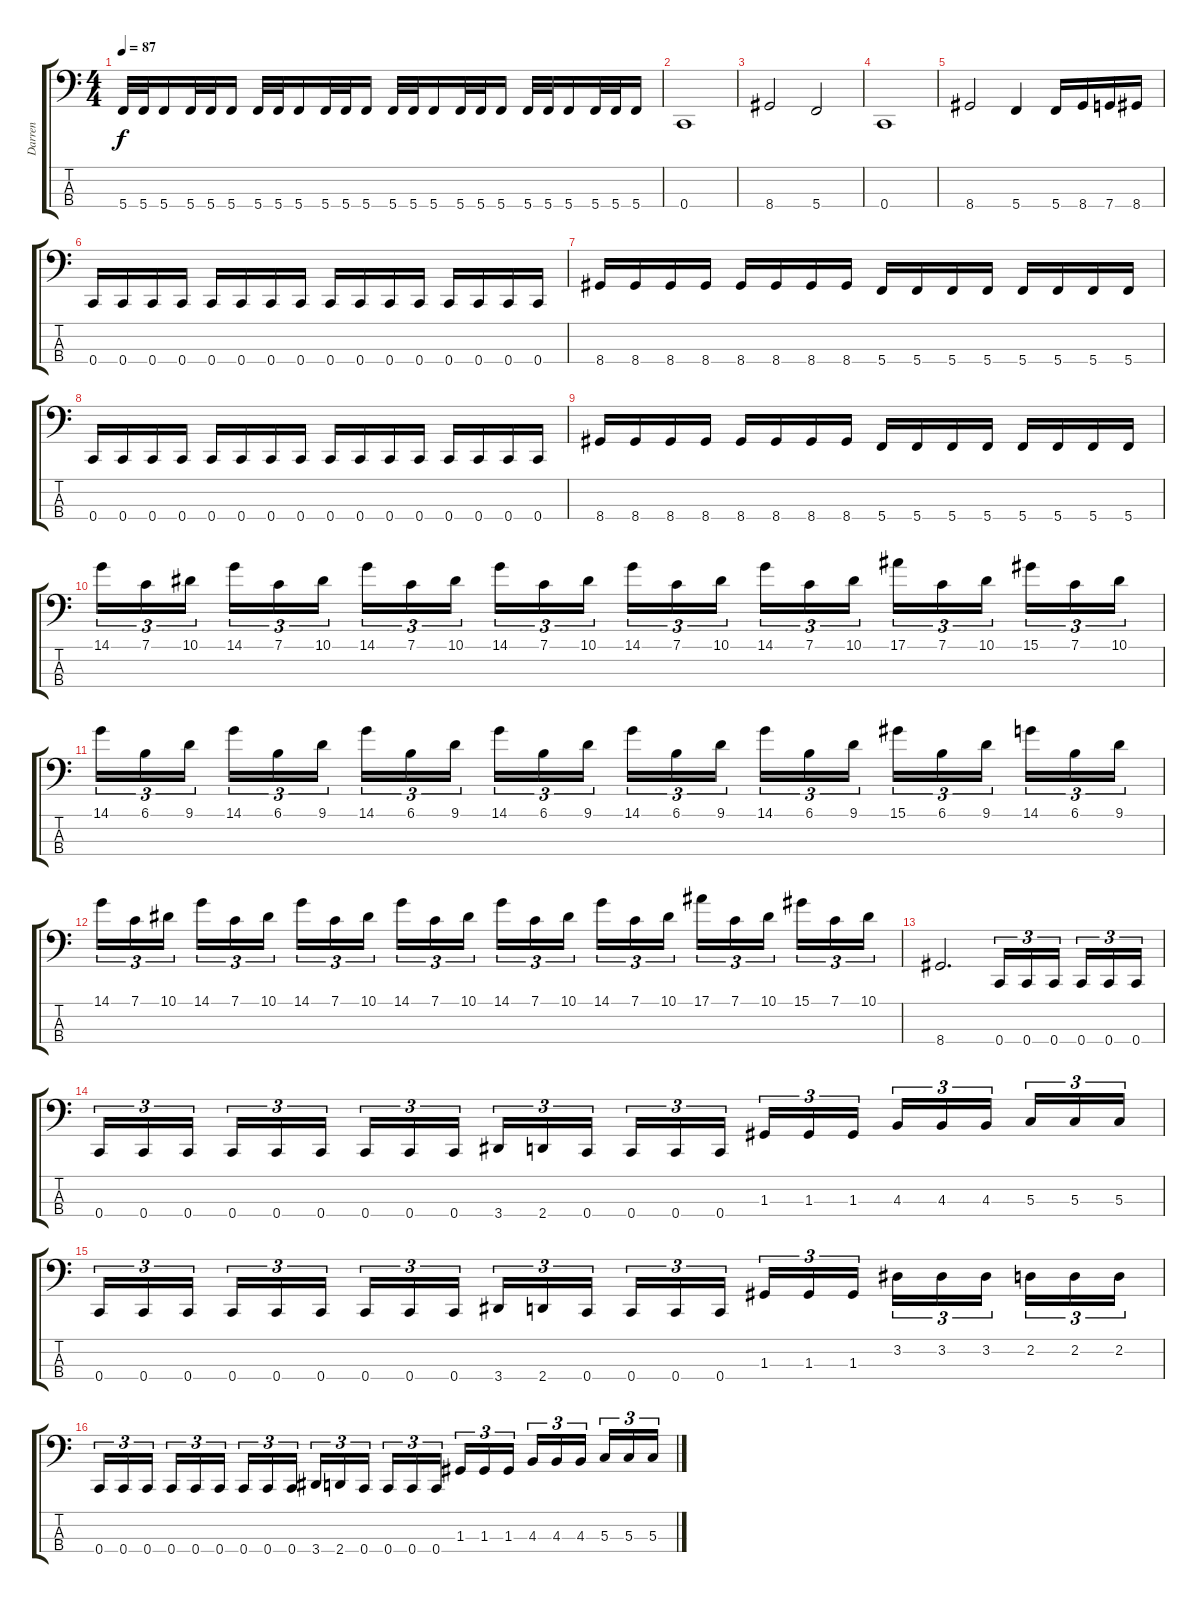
\track ("Darren" "Darren") {instrument electricbassfinger}
\staff {score tabs}
\tuning (F2 C2 G1 C1) {hide}
\ts (4 4)
\tempo 87
\clef f4
\ks c
5.4.32{dy f} 5.4.32 5.4.16 5.4.32 5.4.32 5.4.16 5.4.32 5.4.32 5.4.16 5.4.32 5.4.32 5.4.16 5.4.32 5.4.32 5.4.16 5.4.32 5.4.32 5.4.16 5.4.32 5.4.32 5.4.16 5.4.32 5.4.32 5.4.16 |
0.4.1 |
8.4.2 5.4.2 |
0.4.1 |
8.4.2 5.4.4 5.4.16 8.4.16 7.4.16 8.4.16 |
0.4.16 0.4.16 0.4.16 0.4.16 0.4.16 0.4.16 0.4.16 0.4.16 0.4.16 0.4.16 0.4.16 0.4.16 0.4.16 0.4.16 0.4.16 0.4.16 |
8.4.16 8.4.16 8.4.16 8.4.16 8.4.16 8.4.16 8.4.16 8.4.16 5.4.16 5.4.16 5.4.16 5.4.16 5.4.16 5.4.16 5.4.16 5.4.16 |
0.4.16 0.4.16 0.4.16 0.4.16 0.4.16 0.4.16 0.4.16 0.4.16 0.4.16 0.4.16 0.4.16 0.4.16 0.4.16 0.4.16 0.4.16 0.4.16 |
8.4.16 8.4.16 8.4.16 8.4.16 8.4.16 8.4.16 8.4.16 8.4.16 5.4.16 5.4.16 5.4.16 5.4.16 5.4.16 5.4.16 5.4.16 5.4.16 |
14.1.16{tu (3 2)} 7.1.16{tu (3 2)} 10.1.16{tu (3 2) beam splitsecondary} 14.1.16{tu (3 2)} 7.1.16{tu (3 2)} 10.1.16{tu (3 2)} 14.1.16{tu (3 2)} 7.1.16{tu (3 2)} 10.1.16{tu (3 2) beam splitsecondary} 14.1.16{tu (3 2)} 7.1.16{tu (3 2)} 10.1.16{tu (3 2)} 14.1.16{tu (3 2)} 7.1.16{tu (3 2)} 10.1.16{tu (3 2) beam splitsecondary} 14.1.16{tu (3 2)} 7.1.16{tu (3 2)} 10.1.16{tu (3 2)} 17.1.16{tu (3 2)} 7.1.16{tu (3 2)} 10.1.16{tu (3 2) beam splitsecondary} 15.1.16{tu (3 2)} 7.1.16{tu (3 2)} 10.1.16{tu (3 2)} |
14.1.16{tu (3 2)} 6.1.16{tu (3 2)} 9.1.16{tu (3 2) beam splitsecondary} 14.1.16{tu (3 2)} 6.1.16{tu (3 2)} 9.1.16{tu (3 2)} 14.1.16{tu (3 2)} 6.1.16{tu (3 2)} 9.1.16{tu (3 2) beam splitsecondary} 14.1.16{tu (3 2)} 6.1.16{tu (3 2)} 9.1.16{tu (3 2)} 14.1.16{tu (3 2)} 6.1.16{tu (3 2)} 9.1.16{tu (3 2) beam splitsecondary} 14.1.16{tu (3 2)} 6.1.16{tu (3 2)} 9.1.16{tu (3 2)} 15.1.16{tu (3 2)} 6.1.16{tu (3 2)} 9.1.16{tu (3 2) beam splitsecondary} 14.1.16{tu (3 2)} 6.1.16{tu (3 2)} 9.1.16{tu (3 2)} |
14.1.16{tu (3 2)} 7.1.16{tu (3 2)} 10.1.16{tu (3 2) beam splitsecondary} 14.1.16{tu (3 2)} 7.1.16{tu (3 2)} 10.1.16{tu (3 2)} 14.1.16{tu (3 2)} 7.1.16{tu (3 2)} 10.1.16{tu (3 2) beam splitsecondary} 14.1.16{tu (3 2)} 7.1.16{tu (3 2)} 10.1.16{tu (3 2)} 14.1.16{tu (3 2)} 7.1.16{tu (3 2)} 10.1.16{tu (3 2) beam splitsecondary} 14.1.16{tu (3 2)} 7.1.16{tu (3 2)} 10.1.16{tu (3 2)} 17.1.16{tu (3 2)} 7.1.16{tu (3 2)} 10.1.16{tu (3 2) beam splitsecondary} 15.1.16{tu (3 2)} 7.1.16{tu (3 2)} 10.1.16{tu (3 2)} |
8.4.2{d} 0.4.16{tu (3 2)} 0.4.16{tu (3 2)} 0.4.16{tu (3 2) beam splitsecondary} 0.4.16{tu (3 2)} 0.4.16{tu (3 2)} 0.4.16{tu (3 2)} |
0.4.16{tu (3 2)} 0.4.16{tu (3 2)} 0.4.16{tu (3 2) beam splitsecondary} 0.4.16{tu (3 2)} 0.4.16{tu (3 2)} 0.4.16{tu (3 2)} 0.4.16{tu (3 2)} 0.4.16{tu (3 2)} 0.4.16{tu (3 2) beam splitsecondary} 3.4.16{tu (3 2)} 2.4.16{tu (3 2)} 0.4.16{tu (3 2)} 0.4.16{tu (3 2)} 0.4.16{tu (3 2)} 0.4.16{tu (3 2) beam splitsecondary} 1.3.16{tu (3 2)} 1.3.16{tu (3 2)} 1.3.16{tu (3 2)} 4.3.16{tu (3 2)} 4.3.16{tu (3 2)} 4.3.16{tu (3 2) beam splitsecondary} 5.3.16{tu (3 2)} 5.3.16{tu (3 2)} 5.3.16{tu (3 2)} |
0.4.16{tu (3 2)} 0.4.16{tu (3 2)} 0.4.16{tu (3 2) beam splitsecondary} 0.4.16{tu (3 2)} 0.4.16{tu (3 2)} 0.4.16{tu (3 2)} 0.4.16{tu (3 2)} 0.4.16{tu (3 2)} 0.4.16{tu (3 2) beam splitsecondary} 3.4.16{tu (3 2)} 2.4.16{tu (3 2)} 0.4.16{tu (3 2)} 0.4.16{tu (3 2)} 0.4.16{tu (3 2)} 0.4.16{tu (3 2) beam splitsecondary} 1.3.16{tu (3 2)} 1.3.16{tu (3 2)} 1.3.16{tu (3 2)} 3.2.16{tu (3 2)} 3.2.16{tu (3 2)} 3.2.16{tu (3 2) beam splitsecondary} 2.2.16{tu (3 2)} 2.2.16{tu (3 2)} 2.2.16{tu (3 2)} |
0.4.16{tu (3 2)} 0.4.16{tu (3 2)} 0.4.16{tu (3 2) beam splitsecondary} 0.4.16{tu (3 2)} 0.4.16{tu (3 2)} 0.4.16{tu (3 2)} 0.4.16{tu (3 2)} 0.4.16{tu (3 2)} 0.4.16{tu (3 2) beam splitsecondary} 3.4.16{tu (3 2)} 2.4.16{tu (3 2)} 0.4.16{tu (3 2)} 0.4.16{tu (3 2)} 0.4.16{tu (3 2)} 0.4.16{tu (3 2) beam splitsecondary} 1.3.16{tu (3 2)} 1.3.16{tu (3 2)} 1.3.16{tu (3 2)} 4.3.16{tu (3 2)} 4.3.16{tu (3 2)} 4.3.16{tu (3 2) beam splitsecondary} 5.3.16{tu (3 2)} 5.3.16{tu (3 2)} 5.3.16{tu (3 2)}
